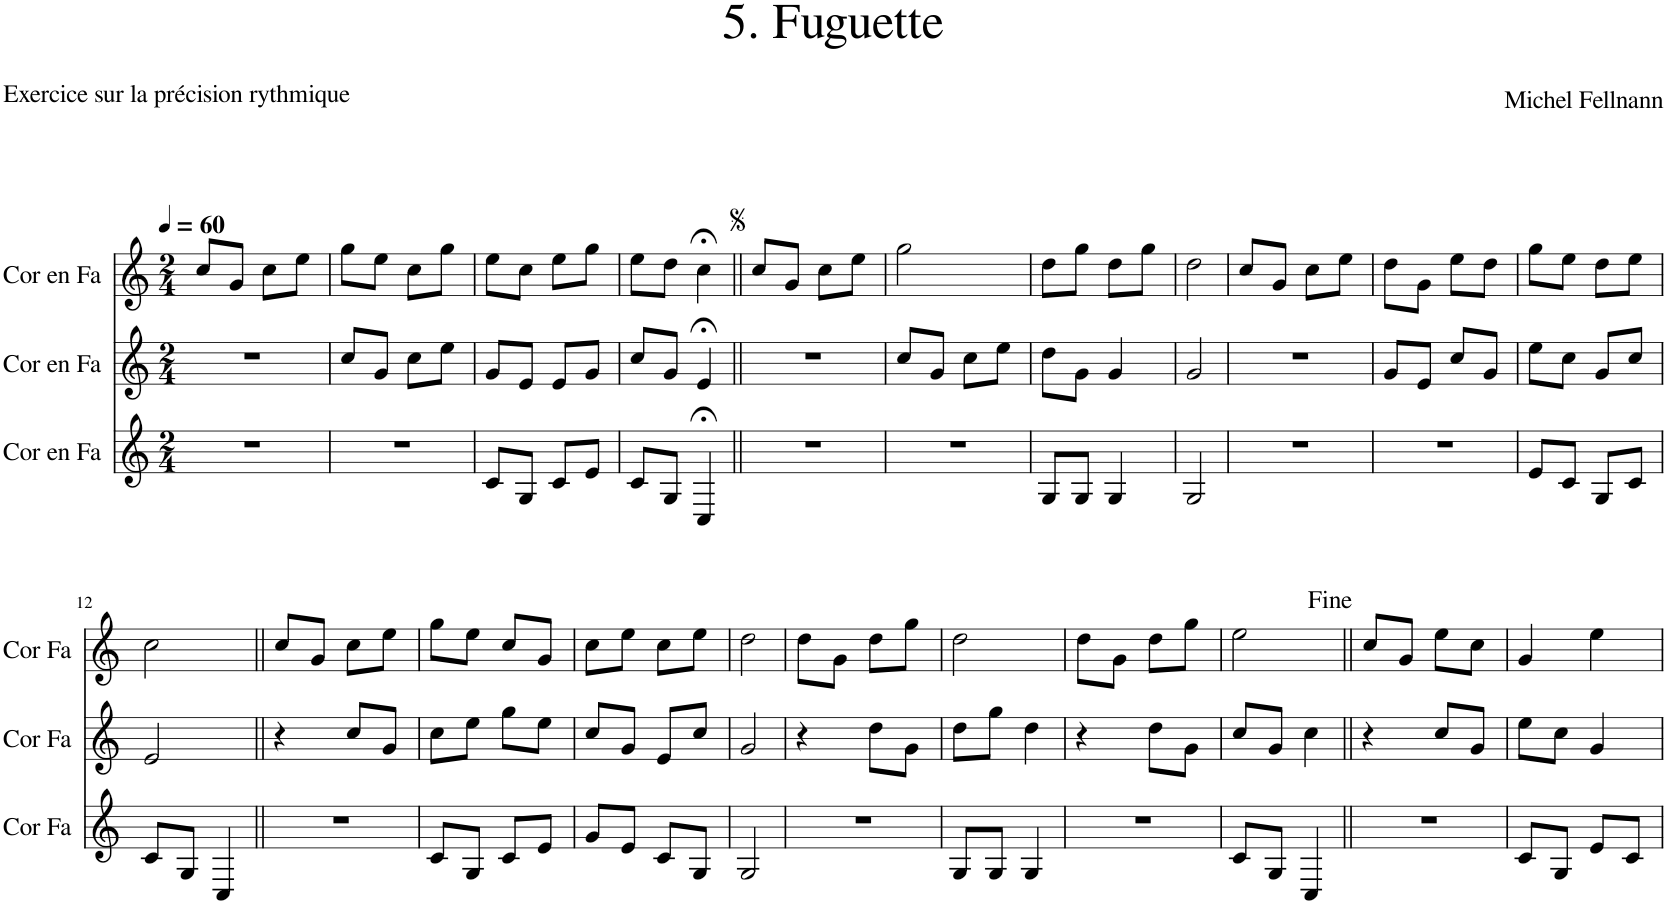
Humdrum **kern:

**kern	**kern	**kern
*part3	*part2	*part1
*staff3	*staff2	*staff1
*I"Cor en Fa	*I"Cor en Fa	*I"Cor en Fa
*I'Cor Fa	*I'Cor Fa	*I'Cor Fa
*clefG2	*clefG2	*clefG2
*Trd4c7	*Trd4c7	*Trd4c7
*k[]	*k[]	*k[]
*M2/4	*M2/4	*M2/4
*MM60	*MM60	*MM60
=1	=1	=1
2r	2r	8cc/L
.	.	8g/J
.	.	8cc\L
.	.	8ee\J
=2	=2	=2
2r	8cc/L	8gg\L
.	8g/J	8ee\J
.	8cc\L	8cc\L
.	8ee\J	8gg\J
=3	=3	=3
8c/L	8g/L	8ee\L
8G/J	8e/J	8cc\J
8c/L	8e/L	8ee\L
8e/J	8g/J	8gg\J
=4	=4	=4
8c/L	8cc/L	8ee\L
8G/J	8g/J	8dd\J
4C;</	4e;</	4cc;<\
=5||	=5||	=5||
2r	2r	8cc/L
.	.	8g/J
.	.	8cc\L
.	.	8ee\J
=6	=6	=6
2r	8cc/L	2gg\
.	8g/J	.
.	8cc\L	.
.	8ee\J	.
=7	=7	=7
8G/L	8dd\L	8dd\L
8G/J	8g\J	8gg\J
4G/	4g/	8dd\L
.	.	8gg\J
=8	=8	=8
2G/	2g/	2dd\
=9	=9	=9
2r	2r	8cc/L
.	.	8g/J
.	.	8cc\L
.	.	8ee\J
=10	=10	=10
2r	8g/L	8dd\L
.	8e/J	8g\J
.	8cc/L	8ee\L
.	8g/J	8dd\J
=11	=11	=11
8e/L	8ee\L	8gg\L
8c/J	8cc\J	8ee\J
8G/L	8g/L	8dd\L
8c/J	8cc/J	8ee\J
!!LO:LB:g=z
=12	=12	=12
8c/L	2e/	2cc\
8G/J	.	.
4C/	.	.
=13||	=13||	=13||
2r	4r	8cc/L
.	.	8g/J
.	8cc/L	8cc\L
.	8g/J	8ee\J
=14	=14	=14
8c/L	8cc\L	8gg\L
8G/J	8ee\J	8ee\J
8c/L	8gg\L	8cc/L
8e/J	8ee\J	8g/J
=15	=15	=15
8g/L	8cc/L	8cc\L
8e/J	8g/J	8ee\J
8c/L	8e/L	8cc\L
8G/J	8cc/J	8ee\J
=16	=16	=16
2G/	2g/	2dd\
=17	=17	=17
2r	4r	8dd\L
.	.	8g\J
.	8dd\L	8dd\L
.	8g\J	8gg\J
=18	=18	=18
8G/L	8dd\L	2dd\
8G/J	8gg\J	.
4G/	4dd\	.
=19	=19	=19
2r	4r	8dd\L
.	.	8g\J
.	8dd\L	8dd\L
.	8g\J	8gg\J
=20	=20	=20
8c/L	8cc/L	2ee\
8G/J	8g/J	.
4C/	4cc\	.
=21||	=21||	=21||
2r	4r	8cc/L
.	.	8g/J
.	8cc/L	8ee\L
.	8g/J	8cc\J
=22	=22	=22
8c/L	8ee\L	4g/
8G/J	8cc\J	.
8e/L	4g/	4ee\
8c/J	.	.
=	=	=
*-	*-	*-
